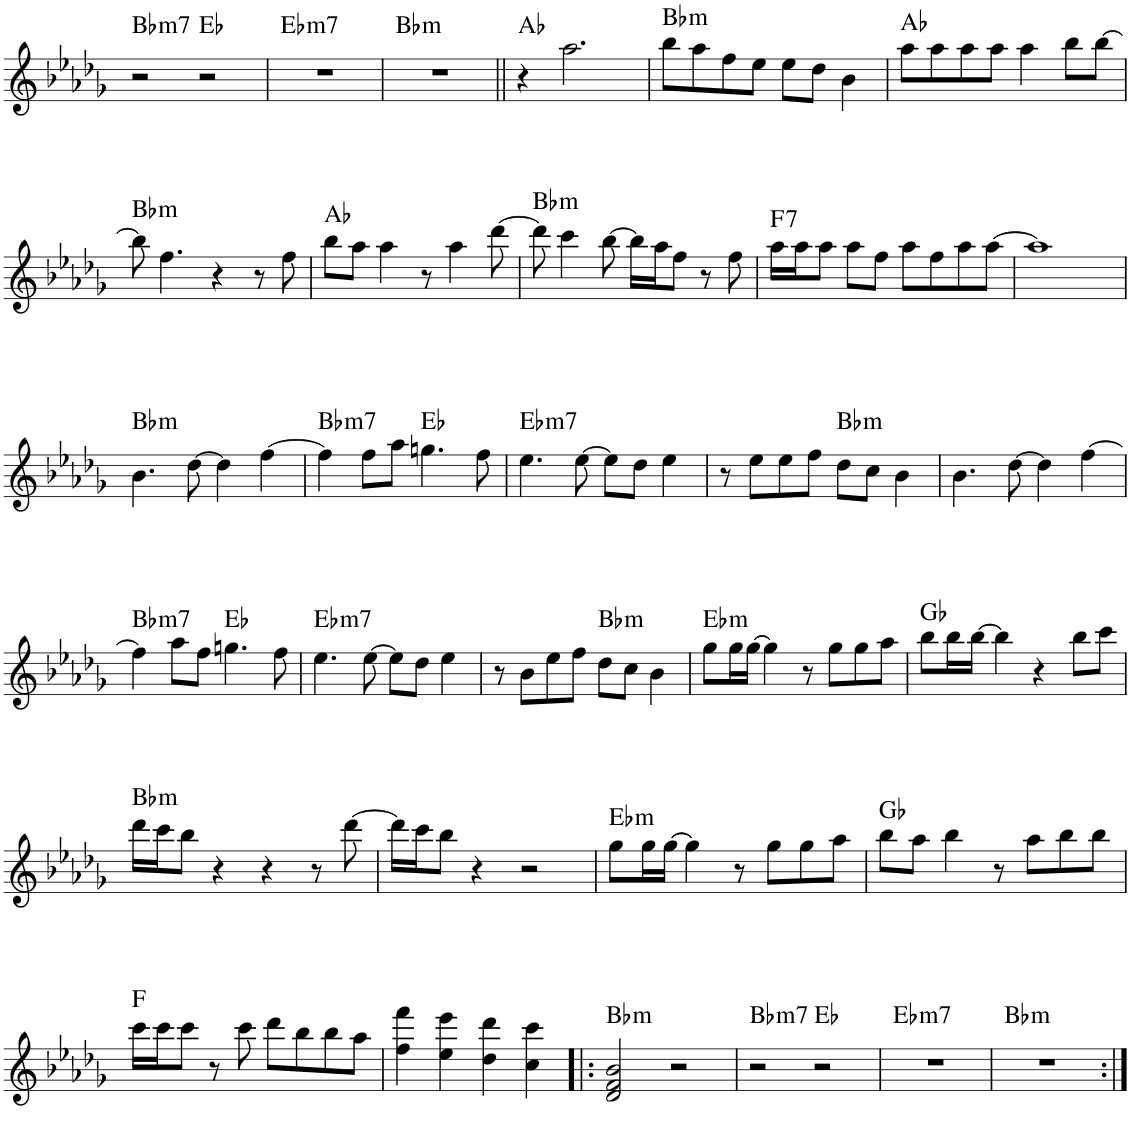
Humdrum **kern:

**kern	**harte
*part1	*part1
*staff1	*
*I"Piano	*
*I'Pno.	*
!!LO:PB:g=z
*clefG2	*
*k[b-e-a-d-g-]	*
*M4/4	*
=46	=46
!	!LO:H:kt=m7
2r	Bb:min7
2r	Eb:maj
=47	=47
!	!LO:H:kt=m7
1r	Eb:min7
=48	=48
!	!LO:H:kt=m
1r	Bb:min
=49||	=49||
4r	Ab:maj
2.aa-\	.
=50	=50
!	!LO:H:kt=m
8bb-\L	Bb:min
8aa-\	.
8ff\	.
8ee-\J	.
8ee-\L	.
8dd-\J	.
4b-\	.
=51	=51
8aa-\L	Ab:maj
8aa-\	.
8aa-\	.
8aa-\J	.
4aa-\	.
8bb-\L	.
[8bb-\J	.
!!LO:LB:g=z
=52	=52
!	!LO:H:kt=m
8bb-\]	Bb:min
4.ff\	.
4r	.
8r	.
8ff\	.
=53	=53
8bb-\L	Ab:maj
8aa-\J	.
4aa-\	.
8r	.
4aa-\	.
[8ddd-\	.
=54	=54
!	!LO:H:kt=m
8ddd-\]	Bb:min
4ccc\	.
[8bb-\	.
16bb-\LL]	.
16aa-\J	.
8ff\J	.
8r	.
8ff\	.
=55	=55
!	!LO:H:kt=7
16aa-\LL	F:7
16aa-\J	.
8aa-\J	.
8aa-\L	.
8ff\J	.
8aa-\L	.
8ff\	.
8aa-\	.
[8aa-\J	.
=56	=56
1aa-]	.
!!LO:LB:g=z
=57	=57
!	!LO:H:kt=m
4.b-\	Bb:min
[8dd-\	.
4dd-\]	.
[4ff\	.
=58	=58
!	!LO:H:kt=m7
4ff\]	Bb:min7
8ff\L	.
8aa-\J	.
4.ggn\	Eb:maj
8ff\	.
=59	=59
!	!LO:H:kt=m7
4.ee-\	Eb:min7
[8ee-\	.
8ee-\L]	.
8dd-\J	.
4ee-\	.
=60	=60
8r	.
8ee-\L	.
8ee-\	.
8ff\J	.
!	!LO:H:kt=m
8dd-\L	Bb:min
8cc\J	.
4b-\	.
=61	=61
4.b-\	.
[8dd-\	.
4dd-\]	.
[4ff\	.
!!LO:LB:g=z
=62	=62
!	!LO:H:kt=m7
4ff\]	Bb:min7
8aa-\L	.
8ff\J	.
4.ggn\	Eb:maj
8ff\	.
=63	=63
!	!LO:H:kt=m7
4.ee-\	Eb:min7
[8ee-\	.
8ee-\L]	.
8dd-\J	.
4ee-\	.
=64	=64
8r	.
8b-\L	.
8ee-\	.
8ff\J	.
!	!LO:H:kt=m
8dd-\L	Bb:min
8cc\J	.
4b-\	.
=65	=65
!	!LO:H:kt=m
8gg-\L	Eb:min
16gg-\L	.
[16gg-\JJ	.
4gg-\]	.
8r	.
8gg-\L	.
8gg-\	.
8aa-\J	.
=66	=66
8bb-\L	Gb:maj
16bb-\L	.
[16bb-\JJ	.
4bb-\]	.
4r	.
8bb-\L	.
8ccc\J	.
!!LO:LB:g=z
=67	=67
!	!LO:H:kt=m
16ddd-\LL	Bb:min
16ccc\J	.
8bb-\J	.
4r	.
4r	.
8r	.
[8ddd-\	.
=68	=68
16ddd-\LL]	.
16ccc\J	.
8bb-\J	.
4r	.
2r	.
=69	=69
!	!LO:H:kt=m
8gg-\L	Eb:min
16gg-\L	.
[16gg-\JJ	.
4gg-\]	.
8r	.
8gg-\L	.
8gg-\	.
8aa-\J	.
=70	=70
8bb-\L	Gb:maj
8aa-\J	.
4bb-\	.
8r	.
8aa-\L	.
8bb-\	.
8bb-\J	.
!!LO:LB:g=z
=71	=71
16ccc\LL	F:maj
16ccc\J	.
8ccc\J	.
8r	.
8ccc\	.
8ddd-\L	.
8bb-\	.
8bb-\	.
8aa-\J	.
=72	=72
4ff\ 4fff\	.
4ee-\ 4eee-\	.
4dd-\ 4ddd-\	.
4cc\ 4ccc\	.
=73!|:	=73!|:
!	!LO:H:kt=m
2d-/ 2f/ 2b-/	Bb:min
2r	.
=74	=74
!	!LO:H:kt=m7
2r	Bb:min7
2r	Eb:maj
=75	=75
!	!LO:H:kt=m7
1r	Eb:min7
=76	=76
!	!LO:H:kt=m
1r	Bb:min
=:|!	=:|!
*-	*-
